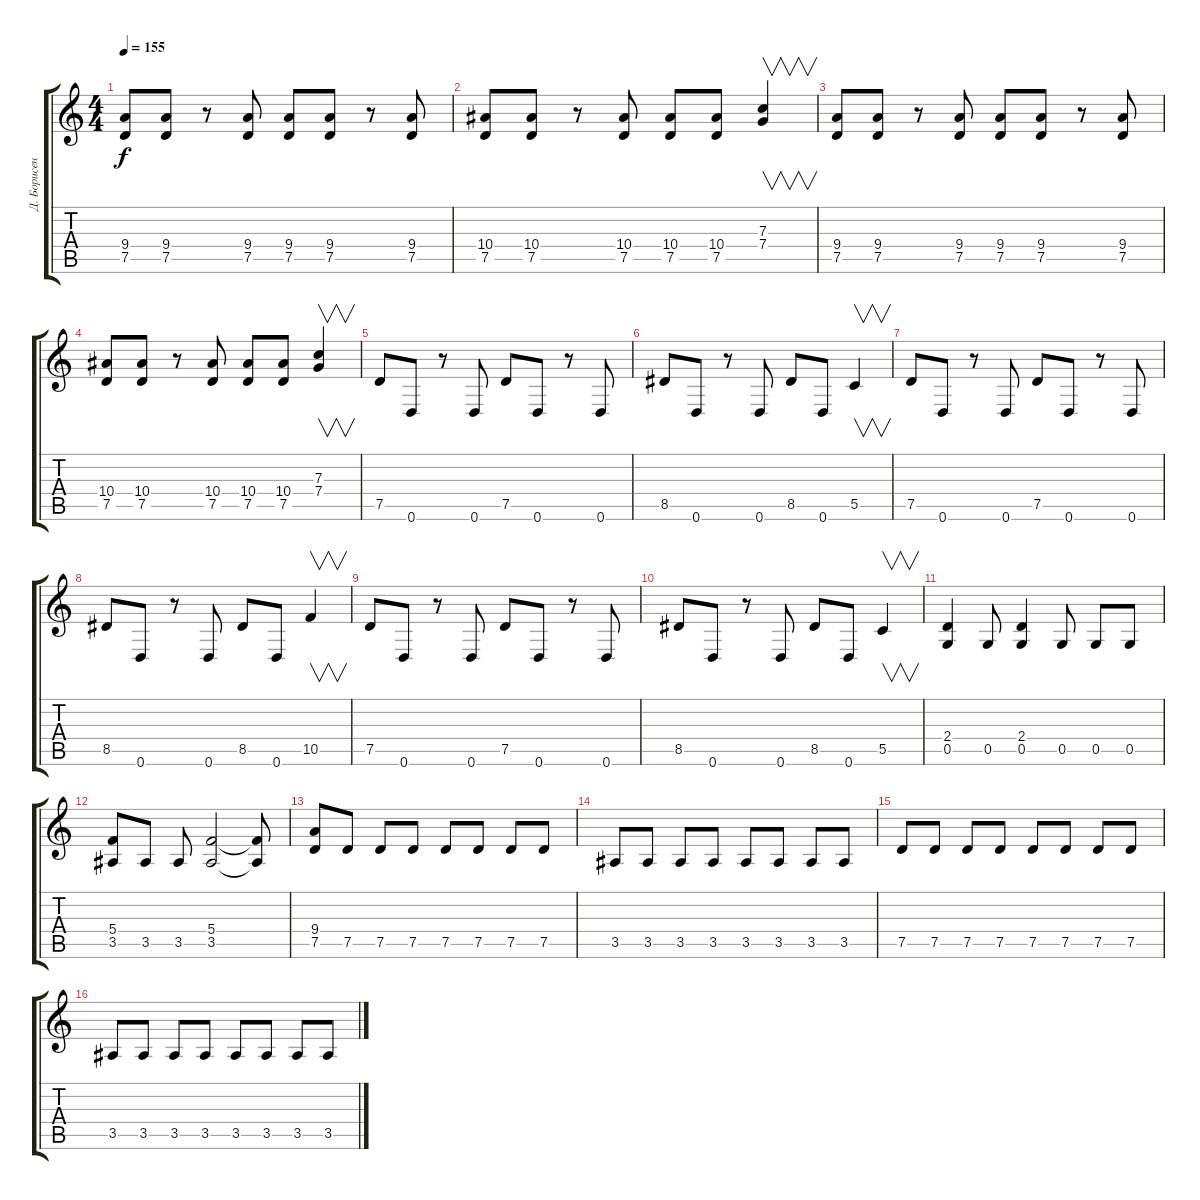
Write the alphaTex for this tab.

\track ("Д. Борисенков" "Д. Борисен") {instrument distortionguitar}
\staff {score tabs}
\tuning (D4 A3 F3 C3 G2 D2) {hide}
\ts (4 4)
\tempo 155
\clef g2
\ks c
(9.4 7.5).8{dy f instrument distortionguitar} (9.4 7.5).8 r.8 (9.4 7.5).8 (9.4 7.5).8 (9.4 7.5).8 r.8 (9.4 7.5).8 |
(10.4 7.5).8 (10.4 7.5).8 r.8 (10.4 7.5).8 (10.4 7.5).8 (10.4 7.5).8 (7.3 7.4).4{v} |
(9.4 7.5).8 (9.4 7.5).8 r.8 (9.4 7.5).8 (9.4 7.5).8 (9.4 7.5).8 r.8 (9.4 7.5).8 |
(10.4 7.5).8 (10.4 7.5).8 r.8 (10.4 7.5).8 (10.4 7.5).8 (10.4 7.5).8 (7.3 7.4).4{v} |
7.5.8 0.6.8 r.8 0.6.8 7.5.8 0.6.8 r.8 0.6.8 |
8.5.8 0.6.8 r.8 0.6.8 8.5.8 0.6.8 5.5.4{v} |
7.5.8 0.6.8 r.8 0.6.8 7.5.8 0.6.8 r.8 0.6.8 |
8.5.8 0.6.8 r.8 0.6.8 8.5.8 0.6.8 10.5.4{v} |
7.5.8 0.6.8 r.8 0.6.8 7.5.8 0.6.8 r.8 0.6.8 |
8.5.8 0.6.8 r.8 0.6.8 8.5.8 0.6.8 5.5.4{v} |
(2.4 0.5).4 0.5.8 (2.4 0.5).4 0.5.8 0.5.8 0.5.8 |
(5.4 3.5).8 3.5.8 3.5.8 (5.4 3.5).2 (5.4{t} 3.5{t}).8 |
(9.4 7.5).8 7.5.8 7.5.8 7.5.8 7.5.8 7.5.8 7.5.8 7.5.8 |
3.5.8 3.5.8 3.5.8 3.5.8 3.5.8 3.5.8 3.5.8 3.5.8 |
7.5.8 7.5.8 7.5.8 7.5.8 7.5.8 7.5.8 7.5.8 7.5.8 |
3.5.8 3.5.8 3.5.8 3.5.8 3.5.8 3.5.8 3.5.8 3.5.8
